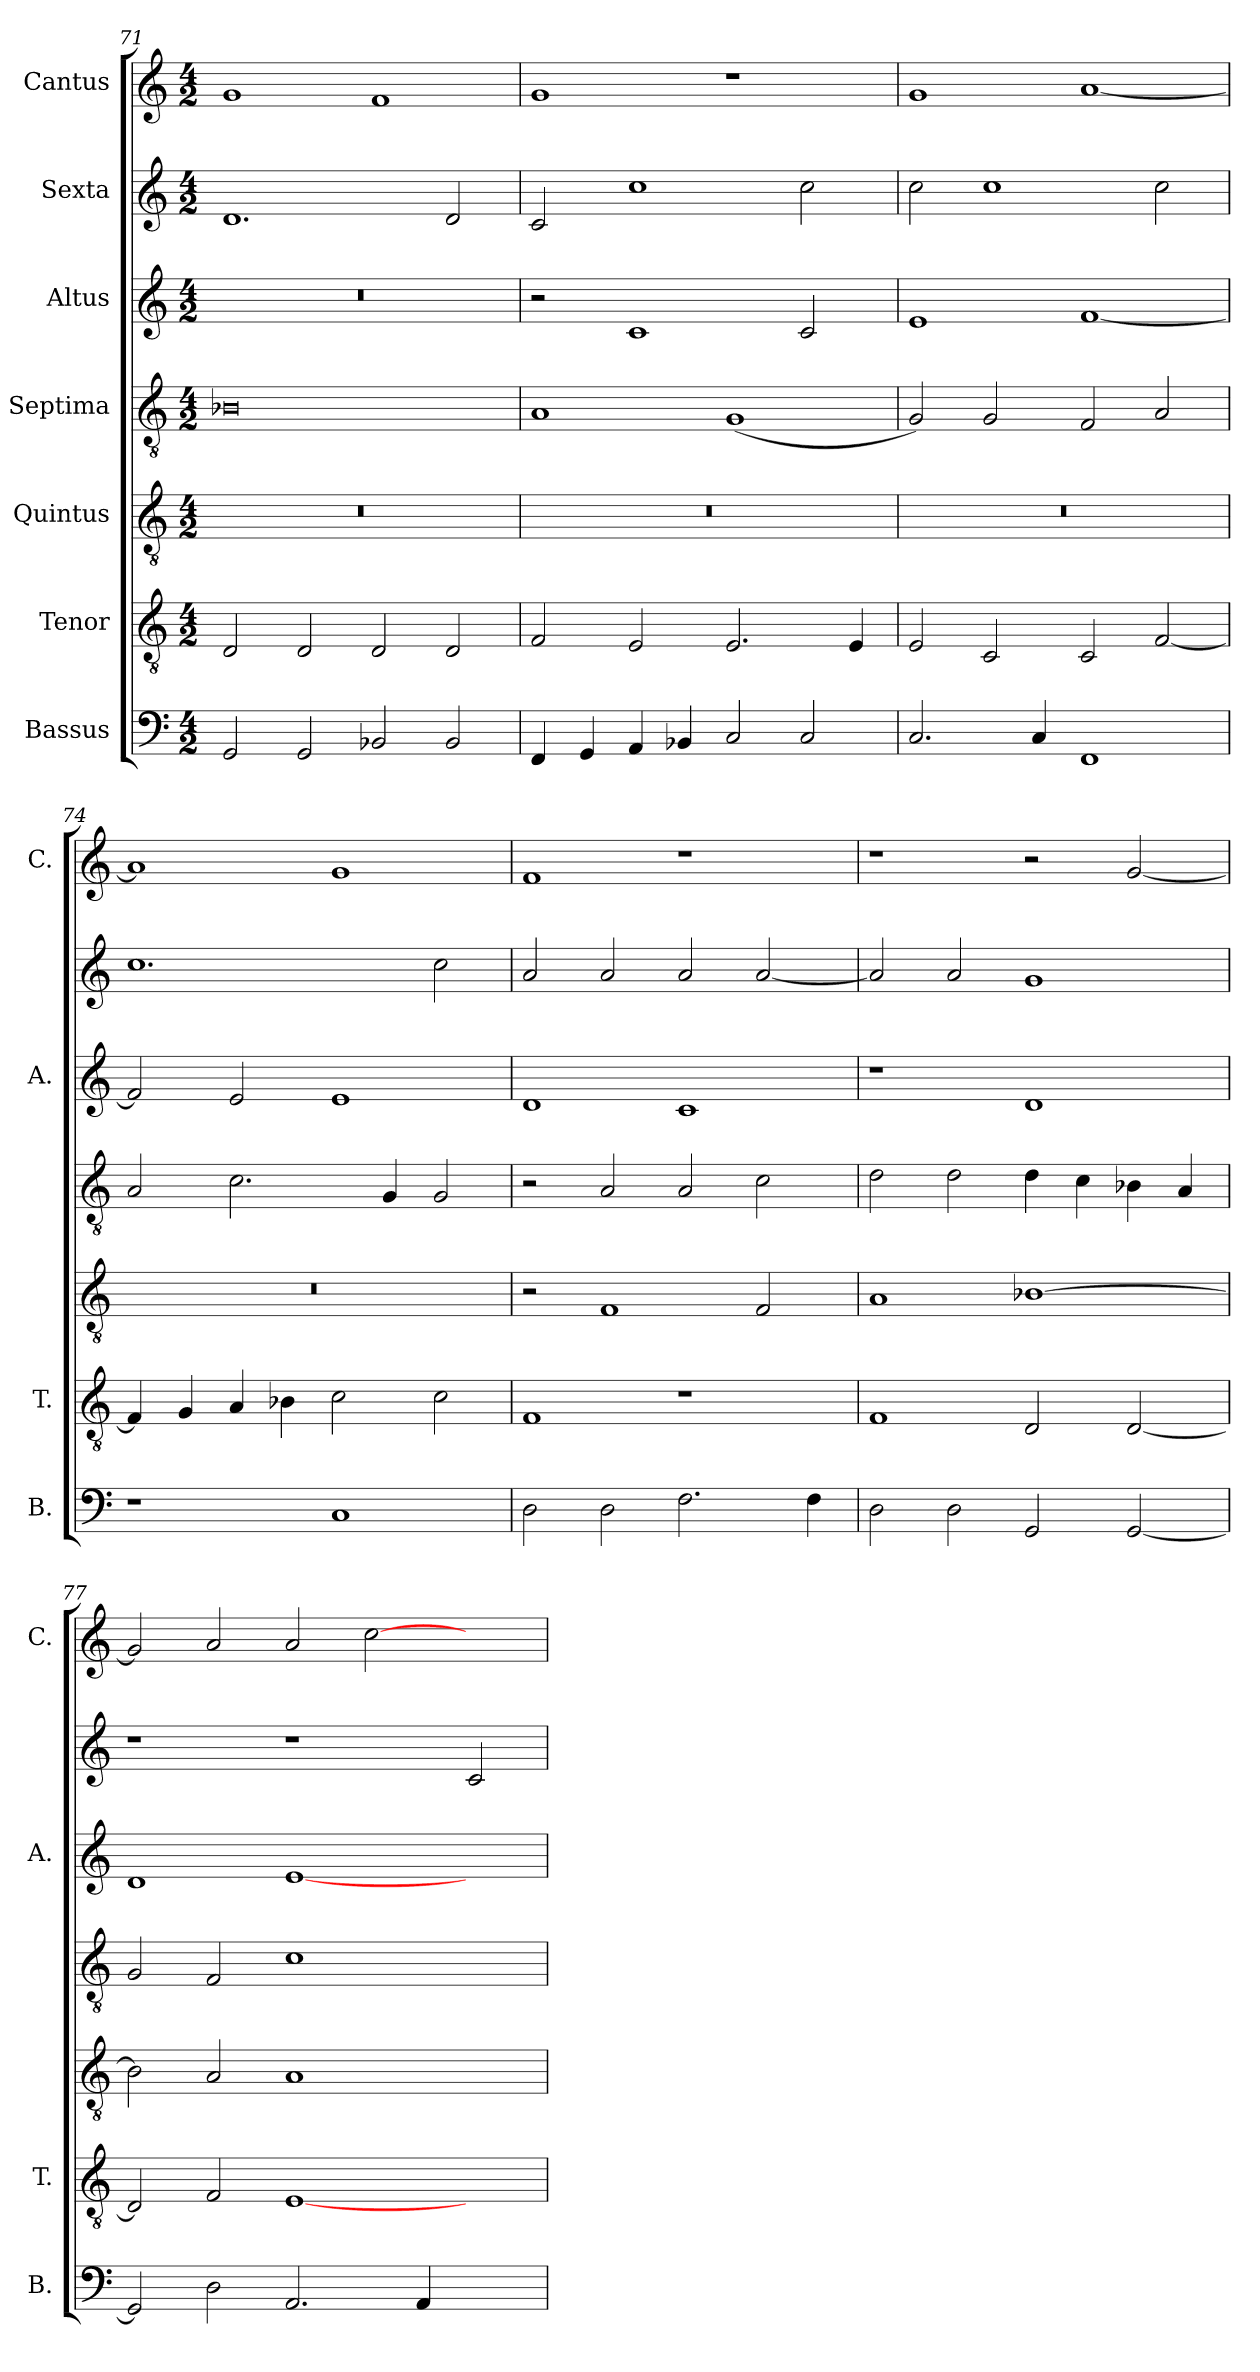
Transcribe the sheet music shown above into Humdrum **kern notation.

**kern	**kern	**kern	**kern	**kern	**kern	**kern
*part7	*part6	*part5	*part4	*part3	*part2	*part1
*staff7	*staff6	*staff5	*staff4	*staff3	*staff2	*staff1
*I"Bassus	*I"Tenor	*I"Quintus	*I"Septima	*I"Altus	*I"Sexta	*I"Cantus
*I'B.	*I'T.	*	*	*I'A.	*	*I'C.
*clefF4	*clefGv2	*clefGv2	*clefGv2	*clefG2	*clefG2	*clefG2
*k[]	*k[]	*k[]	*k[]	*k[]	*k[]	*k[]
*M4/2	*M4/2	*M4/2	*M4/2	*M4/2	*M4/2	*M4/2
=71	=71	=71	=71	=71	=71	=71
2GG/	2D/	0r	0B-X	0r	1.d	1g
2GG/	2D/	.	.	.	.	.
2BB-X/	2D/	.	.	.	.	1f
2BB-/	2D/	.	.	.	2d/	.
=72	=72	=72	=72	=72	=72	=72
4FF/	2F/	0r	1A	2r	2c/	1g
4GG/	.	.	.	.	.	.
4AA/	2E/	.	.	1c	1cc	.
4BB-X/	.	.	.	.	.	.
2C/	2.E/	.	(<1G	.	.	1r
2C/	.	.	.	2c/	2cc\	.
.	4E/	.	.	.	.	.
=73	=73	=73	=73	=73	=73	=73
2.C/	2E/	0r	2G/)	1e	2cc\	1g
.	2C/	.	2G/	.	1cc	.
4C/	.	.	.	.	.	.
1FF	2C/	.	2F/	[1f	.	[1a
.	[2F/	.	2A/	.	2cc\	.
=74	=74	=74	=74	=74	=74	=74
1r	4F/]	0r	2A/	2f/]	1.cc	1a]
.	4G/	.	.	.	.	.
.	4A/	.	2.c\	2e/	.	.
.	4B-X\	.	.	.	.	.
1C	2c\	.	.	1e	.	1g
.	.	.	4G/	.	.	.
.	2c\	.	2G/	.	2cc\	.
!!LO:LB:g=z
=75	=75	=75	=75	=75	=75	=75
2D\	1F	2r	2r	1d	2a/	1f
2D\	.	1F	2A/	.	2a/	.
2.F\	1r	.	2A/	1c	2a/	1r
.	.	2F/	2c\	.	[2a/	.
4F\	.	.	.	.	.	.
=76	=76	=76	=76	=76	=76	=76
2D\	1F	1A	2d\	1r	2a/]	1r
2D\	.	.	2d\	.	2a/	.
2GG/	2D/	[1B-X	4d\	1d	1g	2r
.	.	.	4c\	.	.	.
[2GG/	[2D/	.	4B-X\	.	.	[2g/
.	.	.	4A/	.	.	.
=77	=77	=77	=77	=77	=77	=77
2GG/]	2D/]	2B-\]	2G/	1d	1r	2g/]
2D\	2F/	2A/	2F/	.	.	2a/
2.AA/	[1E	1A	1c	[1e	1r	2a/
.	.	.	.	.	.	[2cc\
4AA/	.	.	.	.	.	.
2ryy	2ryy	2ryy	2ryy	2ryy	2c/	2ryy
=	=	=	=	=	=	=
*-	*-	*-	*-	*-	*-	*-
